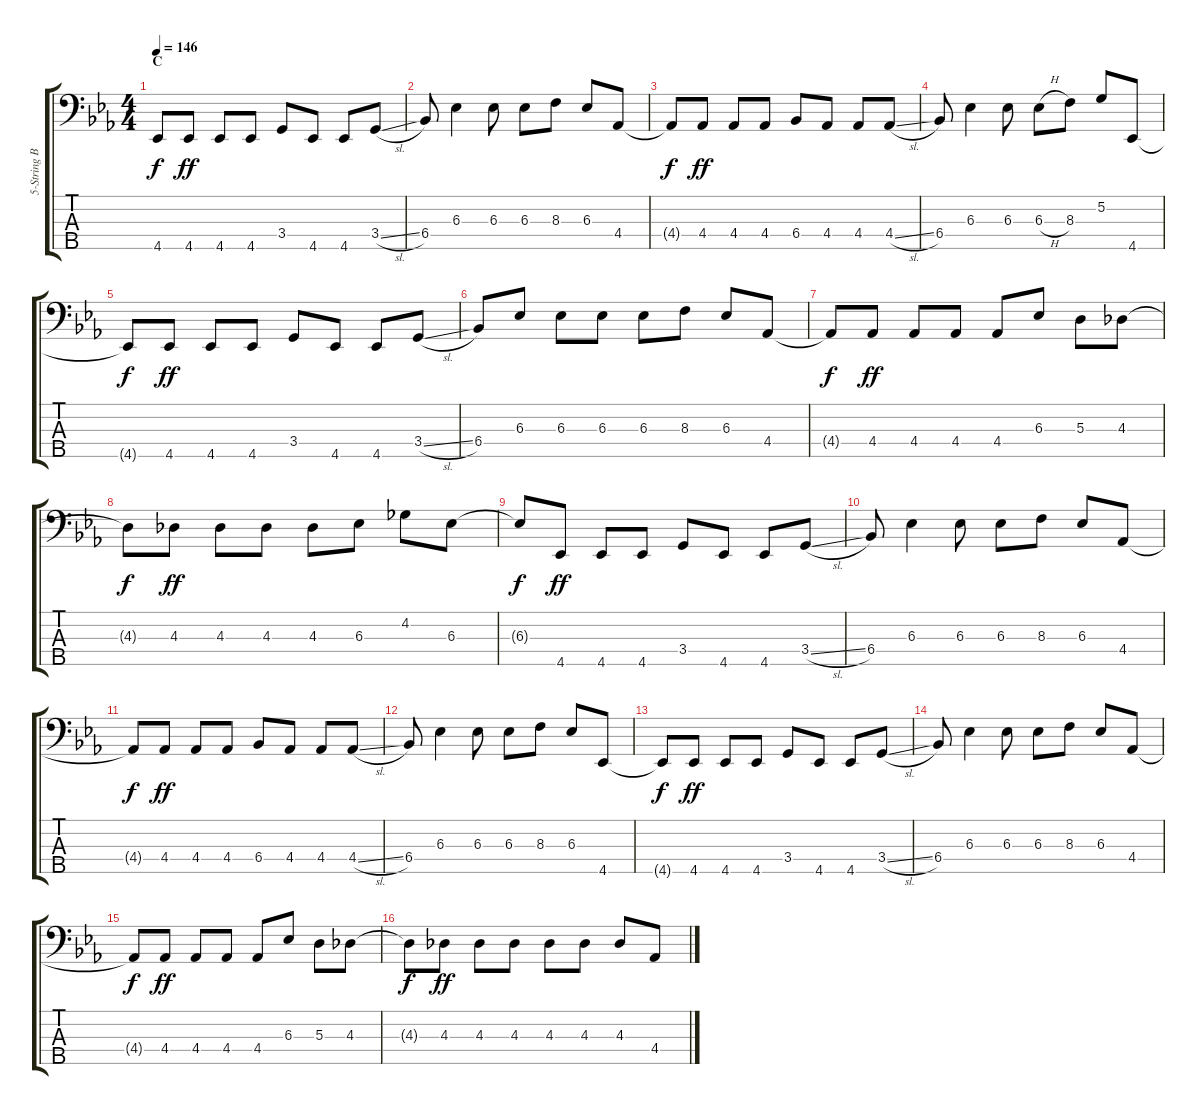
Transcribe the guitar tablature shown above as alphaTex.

\track ("5-String Bass" "5-String B") {instrument electricbasspick}
\staff {score tabs}
\tuning (G2 D2 A1 E1 B0) {hide}
\ts (4 4)
\section ("" "C")
\tempo 146
\clef f4
\ks eb
4.5{t}.8{dy f} 4.5.8{dy ff} 4.5.8 4.5.8 3.4.8 4.5.8 4.5.8 3.4{sl}.8 |
6.4.8 6.3.4 6.3.8 6.3.8 8.3.8 6.3.8 4.4.8 |
4.4{t}.8{dy f} 4.4.8{dy ff} 4.4.8 4.4.8 6.4.8 4.4.8 4.4.8 4.4{sl}.8 |
6.4.8 6.3.4 6.3.8 6.3{h}.8 8.3.8 5.2.8 4.5.8 |
4.5{t}.8{dy f} 4.5.8{dy ff} 4.5.8 4.5.8 3.4.8 4.5.8 4.5.8 3.4{sl}.8 |
6.4.8 6.3.8 6.3.8 6.3.8 6.3.8 8.3.8 6.3.8 4.4.8 |
4.4{t}.8{dy f} 4.4.8{dy ff} 4.4.8 4.4.8 4.4.8 6.3.8 5.3.8 4.3.8 |
4.3{t}.8{dy f} 4.3.8{dy ff} 4.3.8 4.3.8 4.3.8 6.3.8 4.2.8 6.3.8 |
6.3{t}.8{dy f} 4.5.8{dy ff} 4.5.8 4.5.8 3.4.8 4.5.8 4.5.8 3.4{sl}.8 |
6.4.8 6.3.4 6.3.8 6.3.8 8.3.8 6.3.8 4.4.8 |
4.4{t}.8{dy f} 4.4.8{dy ff} 4.4.8 4.4.8 6.4.8 4.4.8 4.4.8 4.4{sl}.8 |
6.4.8 6.3.4 6.3.8 6.3.8 8.3.8 6.3.8 4.5.8 |
4.5{t}.8{dy f} 4.5.8{dy ff} 4.5.8 4.5.8 3.4.8 4.5.8 4.5.8 3.4{sl}.8 |
6.4.8 6.3.4 6.3.8 6.3.8 8.3.8 6.3.8 4.4.8 |
4.4{t}.8{dy f} 4.4.8{dy ff} 4.4.8 4.4.8 4.4.8 6.3.8 5.3.8 4.3.8 |
4.3{t}.8{dy f} 4.3.8{dy ff} 4.3.8 4.3.8 4.3.8 4.3.8 4.3.8 4.4.8
